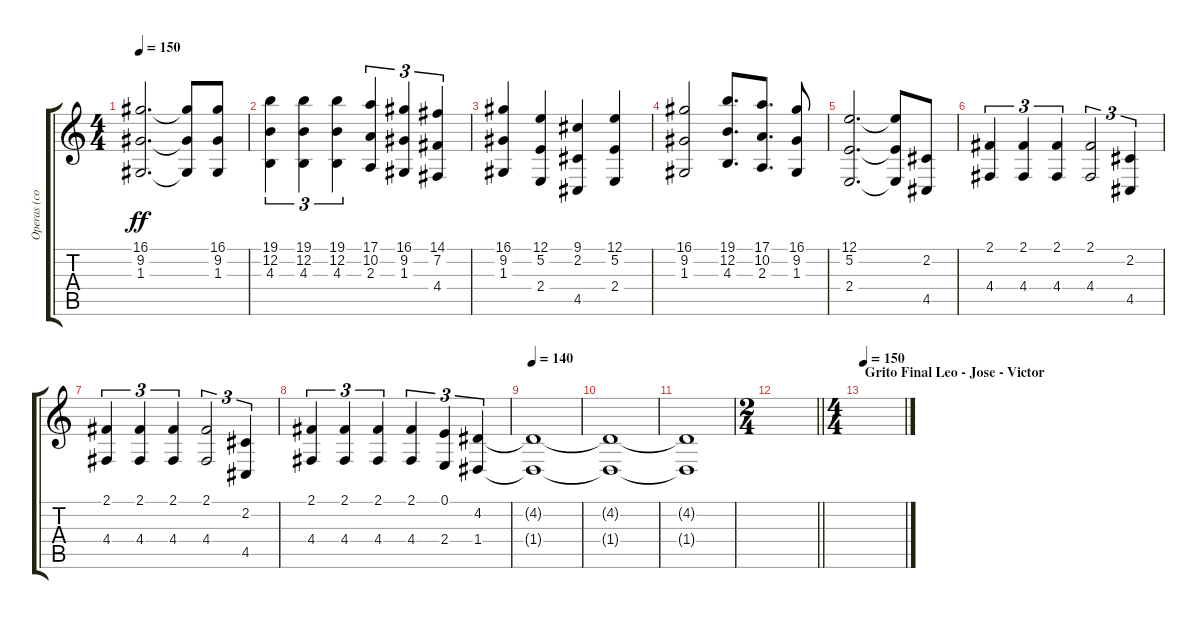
\track ("Operas (coros)" "Operas (co") {instrument choiraahs}
\staff {score tabs}
\tuning (E4 B3 G3 D3 A2 E2) {hide}
\ts (4 4)
\tempo 150
\clef g2
\ks c
(16.1 9.2 1.3).2{d dy ff} (16.1{t} 9.2{t} 1.3{t}).8 (16.1 9.2 1.3).8 |
(19.1 12.2 4.3).4{tu (3 2)} (19.1 12.2 4.3).4{tu (3 2)} (19.1 12.2 4.3).4{tu (3 2)} (17.1 10.2 2.3).4{tu (3 2)} (16.1 9.2 1.3).4{tu (3 2)} (14.1 7.2 4.4).4{tu (3 2)} |
(16.1 9.2 1.3).4 (12.1 5.2 2.4).4 (9.1 2.2 4.5).4 (12.1 5.2 2.4).4 |
(16.1 9.2 1.3).2 (19.1 12.2 4.3).8{d} (17.1 10.2 2.3).8{d} (16.1 9.2 1.3).8 |
(12.1 5.2 2.4).2{d} (12.1{t} 5.2{t} 2.4{t}).8 (2.2 4.5).8 |
(2.1 4.4).4{tu (3 2)} (2.1 4.4).4{tu (3 2)} (2.1 4.4).4{tu (3 2)} (2.1 4.4).2{tu (3 2)} (2.2 4.5).4{tu (3 2)} |
(2.1 4.4).4{tu (3 2)} (2.1 4.4).4{tu (3 2)} (2.1 4.4).4{tu (3 2)} (2.1 4.4).2{tu (3 2)} (2.2 4.5).4{tu (3 2)} |
(2.1 4.4).4{tu (3 2)} (2.1 4.4).4{tu (3 2)} (2.1 4.4).4{tu (3 2)} (2.1 4.4).4{tu (3 2)} (0.1 2.4).4{tu (3 2)} (4.2 1.4).4{tu (3 2)} |
\tempo 140
(4.2{t} 1.4{t}).1 |
(4.2{t} 1.4{t}).1 |
(4.2{t} 1.4{t}).1 |
\ts (2 4)
\barLineRight lightlight
|
\ts (4 4)
\section ("" "Grito Final Leo - Jose - Victor")
\tempo 150
